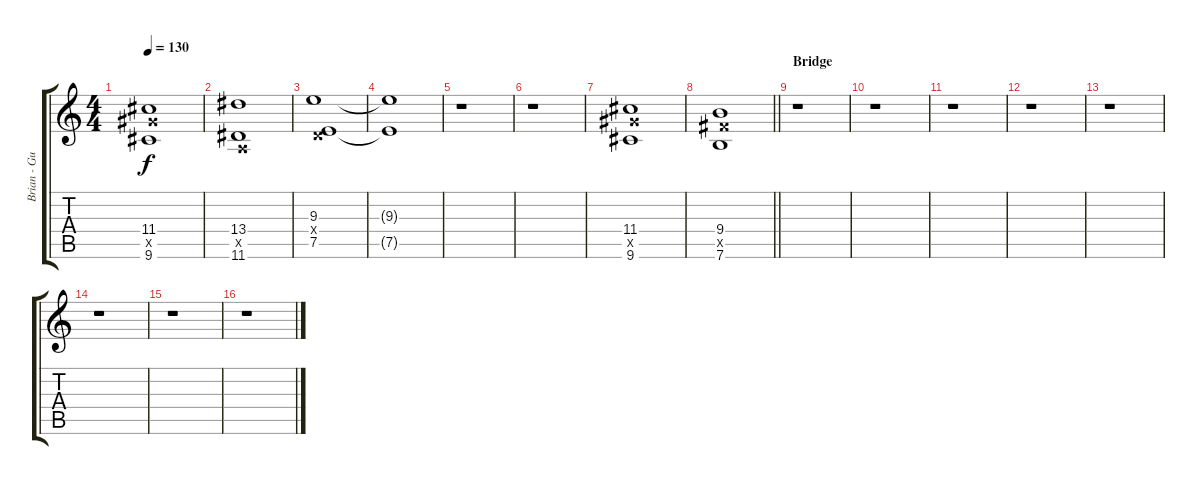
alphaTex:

\track ("Brian - Guitar Effects" "Brian - Gu") {instrument electricguitarjazz}
\staff {score tabs}
\tuning (E4 B3 G3 D3 A2 E2) {hide}
\ts (4 4)
\tempo 130
\clef g2
\ks c
(11.4 11.5{x} 9.6).1{dy f} |
(13.4 0.5{x} 11.6).1 |
(9.3 0.4{x} 7.5).1 |
(9.3{t} 7.5{t}).1 |
r.1 |
r.1 |
(11.4 11.5{x} 9.6).1 |
\barLineRight lightlight
(9.4 9.5{x} 7.6).1 |
\section ("" "Bridge")
r.1 |
r.1 |
r.1 |
r.1 |
r.1 |
r.1 |
r.1 |
r.1
